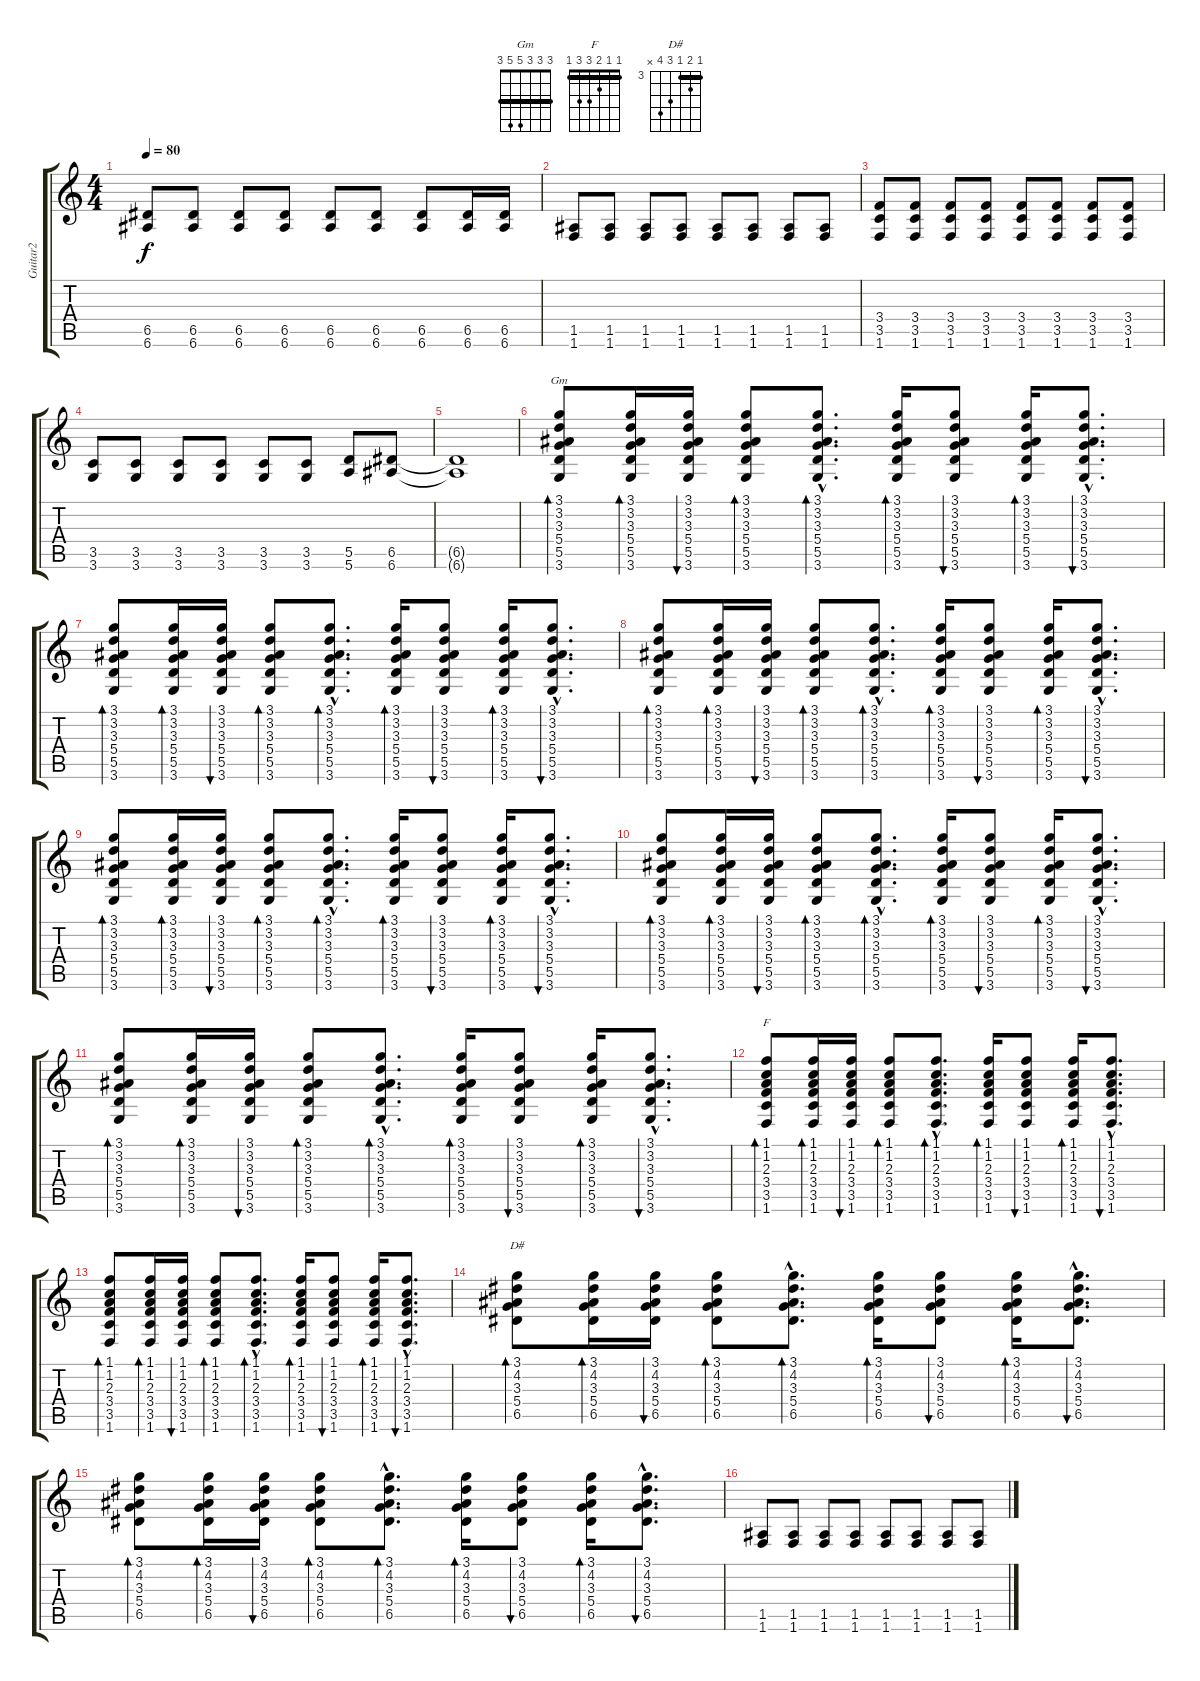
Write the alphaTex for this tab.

\track ("Guitar2" "Guitar2") {instrument electricguitarclean}
\staff {score tabs}
\tuning (E4 B3 G3 D3 A2 E2) {hide}
\chord ("Gm" 3 3 3 5 5 3) {barre 3}
\chord ("F" 1 1 2 3 3 1) {barre 1}
\chord ("D#" 3 4 3 5 6 x) {firstfret 3 barre 3}
\ts (4 4)
\tempo 80
\clef g2
\ks c
(6.5 6.6).8{dy f} (6.5 6.6).8 (6.5 6.6).8 (6.5 6.6).8 (6.5 6.6).8 (6.5 6.6).8 (6.5 6.6).8 (6.5 6.6).16 (6.5 6.6).16 |
(1.5 1.6).8 (1.5 1.6).8 (1.5 1.6).8 (1.5 1.6).8 (1.5 1.6).8 (1.5 1.6).8 (1.5 1.6).8 (1.5 1.6).8 |
(3.4 3.5 1.6).8 (3.4 3.5 1.6).8 (3.4 3.5 1.6).8 (3.4 3.5 1.6).8 (3.4 3.5 1.6).8 (3.4 3.5 1.6).8 (3.4 3.5 1.6).8 (3.4 3.5 1.6).8 |
(3.5 3.6).8 (3.5 3.6).8 (3.5 3.6).8 (3.5 3.6).8 (3.5 3.6).8 (3.5 3.6).8 (5.5 5.6).8 (6.5 6.6).8 |
(6.5{t} 6.6{t}).1 |
(3.1 3.2 3.3 5.4 5.5 3.6).8{bd 30 ch "Gm" volume 8 balance 0 instrument electricguitarclean} (3.1 3.2 3.3 5.4 5.5 3.6).16{bd 30} (3.1 3.2 3.3 5.4 5.5 3.6).16{bu 30} (3.1 3.2 3.3 5.4 5.5 3.6).8{bd 30} (3.1{hac} 3.2{hac} 3.3{hac} 5.4{hac} 5.5{hac} 3.6{hac}).8{d bd 30} (3.1 3.2 3.3 5.4 5.5 3.6).16{bd 30} (3.1 3.2 3.3 5.4 5.5 3.6).8{bu 30} (3.1 3.2 3.3 5.4 5.5 3.6).16{bd 30} (3.1{hac} 3.2{hac} 3.3{hac} 5.4{hac} 5.5{hac} 3.6{hac}).8{d bu 30} |
(3.1 3.2 3.3 5.4 5.5 3.6).8{bd 30} (3.1 3.2 3.3 5.4 5.5 3.6).16{bd 30} (3.1 3.2 3.3 5.4 5.5 3.6).16{bu 30} (3.1 3.2 3.3 5.4 5.5 3.6).8{bd 30} (3.1{hac} 3.2{hac} 3.3{hac} 5.4{hac} 5.5{hac} 3.6{hac}).8{d bd 30} (3.1 3.2 3.3 5.4 5.5 3.6).16{bd 30} (3.1 3.2 3.3 5.4 5.5 3.6).8{bu 30} (3.1 3.2 3.3 5.4 5.5 3.6).16{bd 30} (3.1{hac} 3.2{hac} 3.3{hac} 5.4{hac} 5.5{hac} 3.6{hac}).8{d bu 30} |
(3.1 3.2 3.3 5.4 5.5 3.6).8{bd 30} (3.1 3.2 3.3 5.4 5.5 3.6).16{bd 30} (3.1 3.2 3.3 5.4 5.5 3.6).16{bu 30} (3.1 3.2 3.3 5.4 5.5 3.6).8{bd 30} (3.1{hac} 3.2{hac} 3.3{hac} 5.4{hac} 5.5{hac} 3.6{hac}).8{d bd 30} (3.1 3.2 3.3 5.4 5.5 3.6).16{bd 30} (3.1 3.2 3.3 5.4 5.5 3.6).8{bu 30} (3.1 3.2 3.3 5.4 5.5 3.6).16{bd 30} (3.1{hac} 3.2{hac} 3.3{hac} 5.4{hac} 5.5{hac} 3.6{hac}).8{d bu 30} |
(3.1 3.2 3.3 5.4 5.5 3.6).8{bd 30} (3.1 3.2 3.3 5.4 5.5 3.6).16{bd 30} (3.1 3.2 3.3 5.4 5.5 3.6).16{bu 30} (3.1 3.2 3.3 5.4 5.5 3.6).8{bd 30} (3.1{hac} 3.2{hac} 3.3{hac} 5.4{hac} 5.5{hac} 3.6{hac}).8{d bd 30} (3.1 3.2 3.3 5.4 5.5 3.6).16{bd 30} (3.1 3.2 3.3 5.4 5.5 3.6).8{bu 30} (3.1 3.2 3.3 5.4 5.5 3.6).16{bd 30} (3.1{hac} 3.2{hac} 3.3{hac} 5.4{hac} 5.5{hac} 3.6{hac}).8{d bu 30} |
(3.1 3.2 3.3 5.4 5.5 3.6).8{bd 30} (3.1 3.2 3.3 5.4 5.5 3.6).16{bd 30} (3.1 3.2 3.3 5.4 5.5 3.6).16{bu 30} (3.1 3.2 3.3 5.4 5.5 3.6).8{bd 30} (3.1{hac} 3.2{hac} 3.3{hac} 5.4{hac} 5.5{hac} 3.6{hac}).8{d bd 30} (3.1 3.2 3.3 5.4 5.5 3.6).16{bd 30} (3.1 3.2 3.3 5.4 5.5 3.6).8{bu 30} (3.1 3.2 3.3 5.4 5.5 3.6).16{bd 30} (3.1{hac} 3.2{hac} 3.3{hac} 5.4{hac} 5.5{hac} 3.6{hac}).8{d bu 30} |
(3.1 3.2 3.3 5.4 5.5 3.6).8{bd 30} (3.1 3.2 3.3 5.4 5.5 3.6).16{bd 30} (3.1 3.2 3.3 5.4 5.5 3.6).16{bu 30} (3.1 3.2 3.3 5.4 5.5 3.6).8{bd 30} (3.1{hac} 3.2{hac} 3.3{hac} 5.4{hac} 5.5{hac} 3.6{hac}).8{d bd 30} (3.1 3.2 3.3 5.4 5.5 3.6).16{bd 30} (3.1 3.2 3.3 5.4 5.5 3.6).8{bu 30} (3.1 3.2 3.3 5.4 5.5 3.6).16{bd 30} (3.1{hac} 3.2{hac} 3.3{hac} 5.4{hac} 5.5{hac} 3.6{hac}).8{d bu 30} |
(1.1 1.2 2.3 3.4 3.5 1.6).8{bd 30 ch "F"} (1.1 1.2 2.3 3.4 3.5 1.6).16{bd 30} (1.1 1.2 2.3 3.4 3.5 1.6).16{bu 30} (1.1 1.2 2.3 3.4 3.5 1.6).8{bd 30} (1.1{hac} 1.2{hac} 2.3{hac} 3.4{hac} 3.5{hac} 1.6{hac}).8{d bd 30} (1.1 1.2 2.3 3.4 3.5 1.6).16{bd 30} (1.1 1.2 2.3 3.4 3.5 1.6).8{bu 30} (1.1 1.2 2.3 3.4 3.5 1.6).16{bd 30} (1.1{hac} 1.2{hac} 2.3{hac} 3.4{hac} 3.5{hac} 1.6{hac}).8{d bu 30} |
(1.1 1.2 2.3 3.4 3.5 1.6).8{bd 30} (1.1 1.2 2.3 3.4 3.5 1.6).16{bd 30} (1.1 1.2 2.3 3.4 3.5 1.6).16{bu 30} (1.1 1.2 2.3 3.4 3.5 1.6).8{bd 30} (1.1{hac} 1.2{hac} 2.3{hac} 3.4{hac} 3.5{hac} 1.6{hac}).8{d bd 30} (1.1 1.2 2.3 3.4 3.5 1.6).16{bd 30} (1.1 1.2 2.3 3.4 3.5 1.6).8{bu 30} (1.1 1.2 2.3 3.4 3.5 1.6).16{bd 30} (1.1{hac} 1.2{hac} 2.3{hac} 3.4{hac} 3.5{hac} 1.6{hac}).8{d bu 30} |
(3.1 4.2 3.3 5.4 6.5).8{bd 30 ch "D#"} (3.1 4.2 3.3 5.4 6.5).16{bd 30} (3.1 4.2 3.3 5.4 6.5).16{bu 30} (3.1 4.2 3.3 5.4 6.5).8{bd 30} (3.1{hac} 4.2{hac} 3.3{hac} 5.4{hac} 6.5{hac}).8{d bd 30} (3.1 4.2 3.3 5.4 6.5).16{bd 30} (3.1 4.2 3.3 5.4 6.5).8{bu 30} (3.1 4.2 3.3 5.4 6.5).16{bd 30} (3.1{hac} 4.2{hac} 3.3{hac} 5.4{hac} 6.5{hac}).8{d bu 30} |
(3.1 4.2 3.3 5.4 6.5).8{bd 30} (3.1 4.2 3.3 5.4 6.5).16{bd 30} (3.1 4.2 3.3 5.4 6.5).16{bu 30} (3.1 4.2 3.3 5.4 6.5).8{bd 30} (3.1{hac} 4.2{hac} 3.3{hac} 5.4{hac} 6.5{hac}).8{d bd 30} (3.1 4.2 3.3 5.4 6.5).16{bd 30} (3.1 4.2 3.3 5.4 6.5).8{bu 30} (3.1 4.2 3.3 5.4 6.5).16{bd 30} (3.1{hac} 4.2{hac} 3.3{hac} 5.4{hac} 6.5{hac}).8{d bu 30} |
(1.5 1.6).8{volume 10 instrument distortionguitar} (1.5 1.6).8 (1.5 1.6).8 (1.5 1.6).8 (1.5 1.6).8 (1.5 1.6).8 (1.5 1.6).8 (1.5 1.6).8
